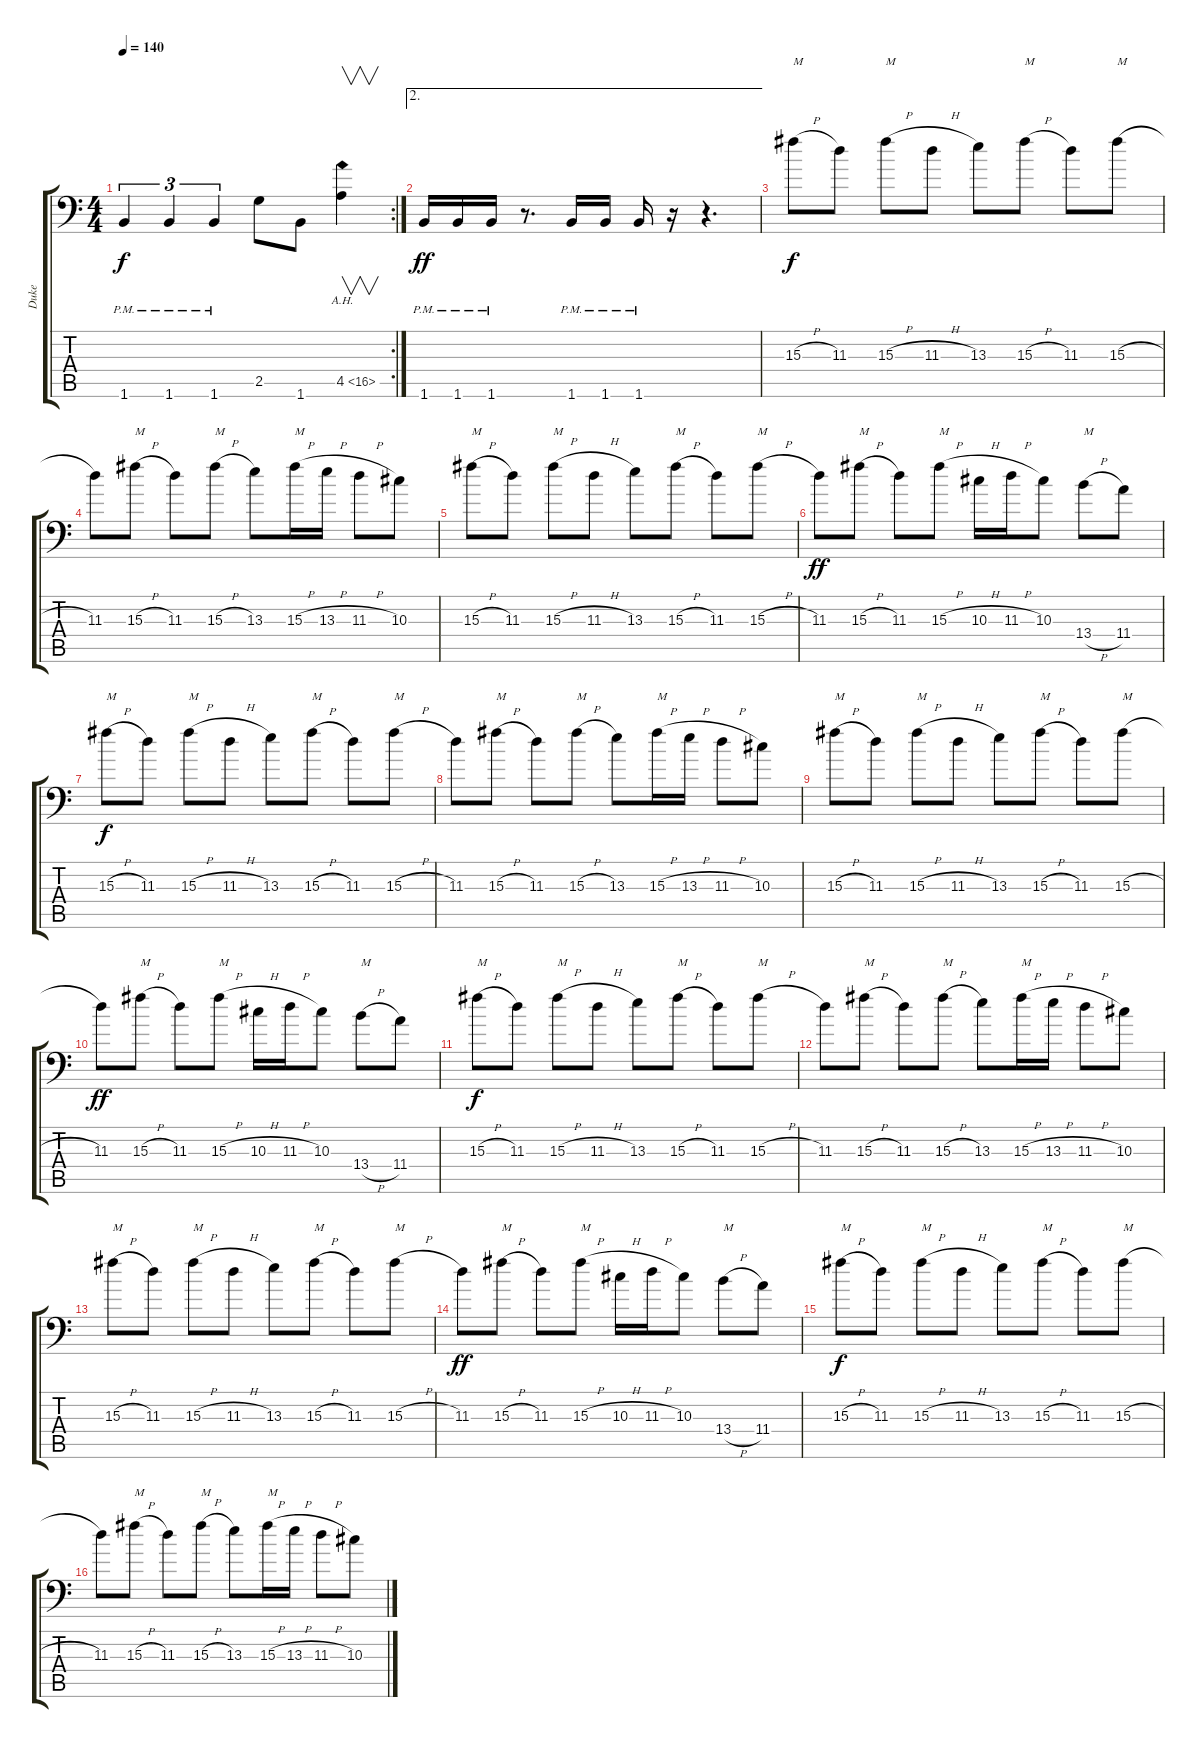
\track ("Duke" "Duke") {instrument overdrivenguitar}
\staff {score tabs}
\tuning (C4 G3 Eb3 Bb2 F2 Bb1) {hide}
\rc 2
\ts (4 4)
\tempo 140
\clef f4
\ks c
1.6{pm}.4{tu (3 2) dy f} 1.6{pm}.4{tu (3 2)} 1.6{pm}.4{tu (3 2)} 2.5.8 1.6.8 4.5{ah 12}.4{v} |
\ae 2
1.6{pm}.16{dy ff} 1.6{pm}.16 1.6{pm}.16 r.8{d} 1.6{pm}.16 1.6{pm}.16 1.6{pm}.16 r.16 r.4{d} |
15.3{h}.8{txt "М" dy f balance 8} 11.3.8 15.3{h}.8{txt "М"} 11.3{h}.8 13.3.8 15.3{h}.8{txt "М"} 11.3.8 15.3{h}.8{txt "М"} |
11.3.8 15.3{h}.8{txt "M"} 11.3.8 15.3{h}.8{txt "M"} 13.3.8 15.3{h}.16{txt "M"} 13.3{h}.16 11.3{h}.8 10.3.8 |
15.3{h}.8{txt "М"} 11.3.8 15.3{h}.8{txt "М"} 11.3{h}.8 13.3.8 15.3{h}.8{txt "М"} 11.3.8 15.3{h}.8{txt "М"} |
11.3.8{dy ff} 15.3{h}.8{txt "M"} 11.3.8 15.3{h}.8{txt "M"} 10.3{h}.16 11.3{h}.16 10.3.8 13.4{h}.8{txt "M"} 11.4.8 |
15.3{h}.8{txt "М" dy f} 11.3.8 15.3{h}.8{txt "М"} 11.3{h}.8 13.3.8 15.3{h}.8{txt "М"} 11.3.8 15.3{h}.8{txt "М"} |
11.3.8 15.3{h}.8{txt "M"} 11.3.8 15.3{h}.8{txt "M"} 13.3.8 15.3{h}.16{txt "M"} 13.3{h}.16 11.3{h}.8 10.3.8 |
15.3{h}.8{txt "М"} 11.3.8 15.3{h}.8{txt "М"} 11.3{h}.8 13.3.8 15.3{h}.8{txt "М"} 11.3.8 15.3{h}.8{txt "М"} |
11.3.8{dy ff} 15.3{h}.8{txt "M"} 11.3.8 15.3{h}.8{txt "M"} 10.3{h}.16 11.3{h}.16 10.3.8 13.4{h}.8{txt "M"} 11.4.8 |
15.3{h}.8{txt "М" dy f} 11.3.8 15.3{h}.8{txt "М"} 11.3{h}.8 13.3.8 15.3{h}.8{txt "М"} 11.3.8 15.3{h}.8{txt "М"} |
11.3.8 15.3{h}.8{txt "M"} 11.3.8 15.3{h}.8{txt "M"} 13.3.8 15.3{h}.16{txt "M"} 13.3{h}.16 11.3{h}.8 10.3.8 |
15.3{h}.8{txt "М"} 11.3.8 15.3{h}.8{txt "М"} 11.3{h}.8 13.3.8 15.3{h}.8{txt "М"} 11.3.8 15.3{h}.8{txt "М"} |
11.3.8{dy ff} 15.3{h}.8{txt "M"} 11.3.8 15.3{h}.8{txt "M"} 10.3{h}.16 11.3{h}.16 10.3.8 13.4{h}.8{txt "M"} 11.4.8 |
15.3{h}.8{txt "М" dy f} 11.3.8 15.3{h}.8{txt "М"} 11.3{h}.8 13.3.8 15.3{h}.8{txt "М"} 11.3.8 15.3{h}.8{txt "М"} |
11.3.8 15.3{h}.8{txt "M"} 11.3.8 15.3{h}.8{txt "M"} 13.3.8 15.3{h}.16{txt "M"} 13.3{h}.16 11.3{h}.8 10.3.8
